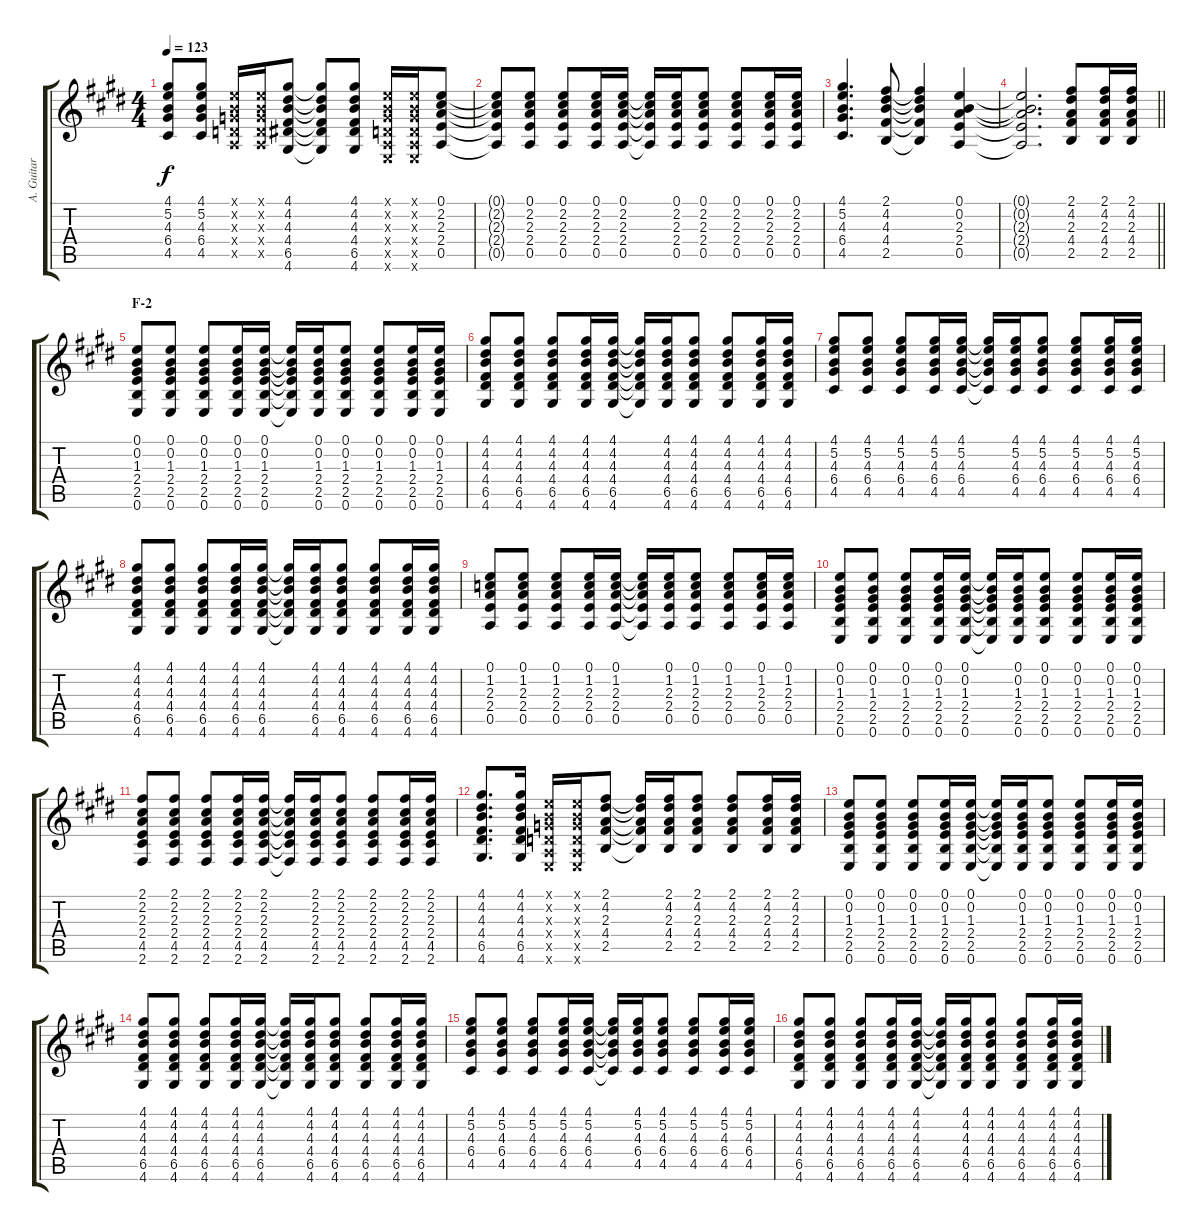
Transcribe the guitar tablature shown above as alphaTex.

\track ("A. Guitar II" "A. Guitar ") {instrument acousticguitarsteel}
\staff {score tabs}
\tuning (E4 B3 G3 D3 A2 E2) {hide}
\ts (4 4)
\tempo 123
\clef g2
\ks e
(4.1 5.2 4.3 6.4 4.5).8{dy f} (4.1 5.2 4.3 6.4 4.5).8 (0.1{x} 0.2{x} 0.3{x} 0.4{x} 0.5{x}).16 (0.1{x} 0.2{x} 0.3{x} 0.4{x} 0.5{x}).16 (4.1 4.2 4.3 4.4 6.5 4.6).8 (4.1{t} 4.2{t} 4.3{t} 4.4{t} 6.5{t} 4.6{t}).8 (4.1 4.2 4.3 4.4 6.5 4.6).8 (0.1{x} 0.2{x} 0.3{x} 0.4{x} 0.5{x} 0.6{x}).16 (0.1{x} 0.2{x} 0.3{x} 0.4{x} 0.5{x} 0.6{x}).16 (0.1 2.2 2.3 2.4 0.5).8 |
(0.1{t} 2.2{t} 2.3{t} 2.4{t} 0.5{t}).8 (0.1 2.2 2.3 2.4 0.5).8 (0.1 2.2 2.3 2.4 0.5).8 (0.1 2.2 2.3 2.4 0.5).16 (0.1 2.2 2.3 2.4 0.5).16 (0.1{t} 2.2{t} 2.3{t} 2.4{t} 0.5{t}).16 (0.1 2.2 2.3 2.4 0.5).16 (0.1 2.2 2.3 2.4 0.5).8 (0.1 2.2 2.3 2.4 0.5).8 (0.1 2.2 2.3 2.4 0.5).16 (0.1 2.2 2.3 2.4 0.5).16 |
(4.1 5.2 4.3 6.4 4.5).4{d} (2.1 4.2 4.3 4.4 2.5).8 (2.1{t} 4.2{t} 4.3{t} 4.4{t} 2.5{t}).4 (0.1 0.2 2.3 2.4 0.5).4 |
\barLineRight lightlight
(0.1{t} 0.2{t} 2.3{t} 2.4{t} 0.5{t}).2{d} (2.1 4.2 2.3 4.4 2.5).8 (2.1 4.2 2.3 4.4 2.5).16 (2.1 4.2 2.3 4.4 2.5).16 |
\section ("" "F-2")
(0.1 0.2 1.3 2.4 2.5 0.6).8 (0.1 0.2 1.3 2.4 2.5 0.6).8 (0.1 0.2 1.3 2.4 2.5 0.6).8 (0.1 0.2 1.3 2.4 2.5 0.6).16 (0.1 0.2 1.3 2.4 2.5 0.6).16 (0.1{t} 0.2{t} 1.3{t} 2.4{t} 2.5{t} 0.6{t}).16 (0.1 0.2 1.3 2.4 2.5 0.6).16 (0.1 0.2 1.3 2.4 2.5 0.6).8 (0.1 0.2 1.3 2.4 2.5 0.6).8 (0.1 0.2 1.3 2.4 2.5 0.6).16 (0.1 0.2 1.3 2.4 2.5 0.6).16 |
(4.1 4.2 4.3 4.4 6.5 4.6).8 (4.1 4.2 4.3 4.4 6.5 4.6).8 (4.1 4.2 4.3 4.4 6.5 4.6).8 (4.1 4.2 4.3 4.4 6.5 4.6).16 (4.1 4.2 4.3 4.4 6.5 4.6).16 (4.1{t} 4.2{t} 4.3{t} 4.4{t} 6.5{t} 4.6{t}).16 (4.1 4.2 4.3 4.4 6.5 4.6).16 (4.1 4.2 4.3 4.4 6.5 4.6).8 (4.1 4.2 4.3 4.4 6.5 4.6).8 (4.1 4.2 4.3 4.4 6.5 4.6).16 (4.1 4.2 4.3 4.4 6.5 4.6).16 |
(4.1 5.2 4.3 6.4 4.5).8 (4.1 5.2 4.3 6.4 4.5).8 (4.1 5.2 4.3 6.4 4.5).8 (4.1 5.2 4.3 6.4 4.5).16 (4.1 5.2 4.3 6.4 4.5).16 (4.1{t} 5.2{t} 4.3{t} 6.4{t} 4.5{t}).16 (4.1 5.2 4.3 6.4 4.5).16 (4.1 5.2 4.3 6.4 4.5).8 (4.1 5.2 4.3 6.4 4.5).8 (4.1 5.2 4.3 6.4 4.5).16 (4.1 5.2 4.3 6.4 4.5).16 |
(4.1 4.2 4.3 4.4 6.5 4.6).8 (4.1 4.2 4.3 4.4 6.5 4.6).8 (4.1 4.2 4.3 4.4 6.5 4.6).8 (4.1 4.2 4.3 4.4 6.5 4.6).16 (4.1 4.2 4.3 4.4 6.5 4.6).16 (4.1{t} 4.2{t} 4.3{t} 4.4{t} 6.5{t} 4.6{t}).16 (4.1 4.2 4.3 4.4 6.5 4.6).16 (4.1 4.2 4.3 4.4 6.5 4.6).8 (4.1 4.2 4.3 4.4 6.5 4.6).8 (4.1 4.2 4.3 4.4 6.5 4.6).16 (4.1 4.2 4.3 4.4 6.5 4.6).16 |
(0.1 1.2 2.3 2.4 0.5).8 (0.1 1.2 2.3 2.4 0.5).8 (0.1 1.2 2.3 2.4 0.5).8 (0.1 1.2 2.3 2.4 0.5).16 (0.1 1.2 2.3 2.4 0.5).16 (0.1{t} 1.2{t} 2.3{t} 2.4{t} 0.5{t}).16 (0.1 1.2 2.3 2.4 0.5).16 (0.1 1.2 2.3 2.4 0.5).8 (0.1 1.2 2.3 2.4 0.5).8 (0.1 1.2 2.3 2.4 0.5).16 (0.1 1.2 2.3 2.4 0.5).16 |
(0.1 0.2 1.3 2.4 2.5 0.6).8 (0.1 0.2 1.3 2.4 2.5 0.6).8 (0.1 0.2 1.3 2.4 2.5 0.6).8 (0.1 0.2 1.3 2.4 2.5 0.6).16 (0.1 0.2 1.3 2.4 2.5 0.6).16 (0.1{t} 0.2{t} 1.3{t} 2.4{t} 2.5{t} 0.6{t}).16 (0.1 0.2 1.3 2.4 2.5 0.6).16 (0.1 0.2 1.3 2.4 2.5 0.6).8 (0.1 0.2 1.3 2.4 2.5 0.6).8 (0.1 0.2 1.3 2.4 2.5 0.6).16 (0.1 0.2 1.3 2.4 2.5 0.6).16 |
(2.1 2.2 2.3 2.4 4.5 2.6).8 (2.1 2.2 2.3 2.4 4.5 2.6).8 (2.1 2.2 2.3 2.4 4.5 2.6).8 (2.1 2.2 2.3 2.4 4.5 2.6).16 (2.1 2.2 2.3 2.4 4.5 2.6).16 (2.1{t} 2.2{t} 2.3{t} 2.4{t} 4.5{t} 2.6{t}).16 (2.1 2.2 2.3 2.4 4.5 2.6).16 (2.1 2.2 2.3 2.4 4.5 2.6).8 (2.1 2.2 2.3 2.4 4.5 2.6).8 (2.1 2.2 2.3 2.4 4.5 2.6).16 (2.1 2.2 2.3 2.4 4.5 2.6).16 |
(4.1 4.2 4.3 4.4 6.5 4.6).8{d} (4.1 4.2 4.3 4.4 6.5 4.6).16 (0.1{x} 0.2{x} 0.3{x} 0.4{x} 0.5{x} 0.6{x}).16 (0.1{x} 0.2{x} 0.3{x} 0.4{x} 0.5{x} 0.6{x}).16 (2.1 4.2 2.3 4.4 2.5).8 (2.1{t} 4.2{t} 2.3{t} 4.4{t} 2.5{t}).16 (2.1 4.2 2.3 4.4 2.5).16 (2.1 4.2 2.3 4.4 2.5).8 (2.1 4.2 2.3 4.4 2.5).8 (2.1 4.2 2.3 4.4 2.5).16 (2.1 4.2 2.3 4.4 2.5).16 |
(0.1 0.2 1.3 2.4 2.5 0.6).8 (0.1 0.2 1.3 2.4 2.5 0.6).8 (0.1 0.2 1.3 2.4 2.5 0.6).8 (0.1 0.2 1.3 2.4 2.5 0.6).16 (0.1 0.2 1.3 2.4 2.5 0.6).16 (0.1{t} 0.2{t} 1.3{t} 2.4{t} 2.5{t} 0.6{t}).16 (0.1 0.2 1.3 2.4 2.5 0.6).16 (0.1 0.2 1.3 2.4 2.5 0.6).8 (0.1 0.2 1.3 2.4 2.5 0.6).8 (0.1 0.2 1.3 2.4 2.5 0.6).16 (0.1 0.2 1.3 2.4 2.5 0.6).16 |
(4.1 4.2 4.3 4.4 6.5 4.6).8 (4.1 4.2 4.3 4.4 6.5 4.6).8 (4.1 4.2 4.3 4.4 6.5 4.6).8 (4.1 4.2 4.3 4.4 6.5 4.6).16 (4.1 4.2 4.3 4.4 6.5 4.6).16 (4.1{t} 4.2{t} 4.3{t} 4.4{t} 6.5{t} 4.6{t}).16 (4.1 4.2 4.3 4.4 6.5 4.6).16 (4.1 4.2 4.3 4.4 6.5 4.6).8 (4.1 4.2 4.3 4.4 6.5 4.6).8 (4.1 4.2 4.3 4.4 6.5 4.6).16 (4.1 4.2 4.3 4.4 6.5 4.6).16 |
(4.1 5.2 4.3 6.4 4.5).8 (4.1 5.2 4.3 6.4 4.5).8 (4.1 5.2 4.3 6.4 4.5).8 (4.1 5.2 4.3 6.4 4.5).16 (4.1 5.2 4.3 6.4 4.5).16 (4.1{t} 5.2{t} 4.3{t} 6.4{t} 4.5{t}).16 (4.1 5.2 4.3 6.4 4.5).16 (4.1 5.2 4.3 6.4 4.5).8 (4.1 5.2 4.3 6.4 4.5).8 (4.1 5.2 4.3 6.4 4.5).16 (4.1 5.2 4.3 6.4 4.5).16 |
(4.1 4.2 4.3 4.4 6.5 4.6).8 (4.1 4.2 4.3 4.4 6.5 4.6).8 (4.1 4.2 4.3 4.4 6.5 4.6).8 (4.1 4.2 4.3 4.4 6.5 4.6).16 (4.1 4.2 4.3 4.4 6.5 4.6).16 (4.1{t} 4.2{t} 4.3{t} 4.4{t} 6.5{t} 4.6{t}).16 (4.1 4.2 4.3 4.4 6.5 4.6).16 (4.1 4.2 4.3 4.4 6.5 4.6).8 (4.1 4.2 4.3 4.4 6.5 4.6).8 (4.1 4.2 4.3 4.4 6.5 4.6).16 (4.1 4.2 4.3 4.4 6.5 4.6).16
